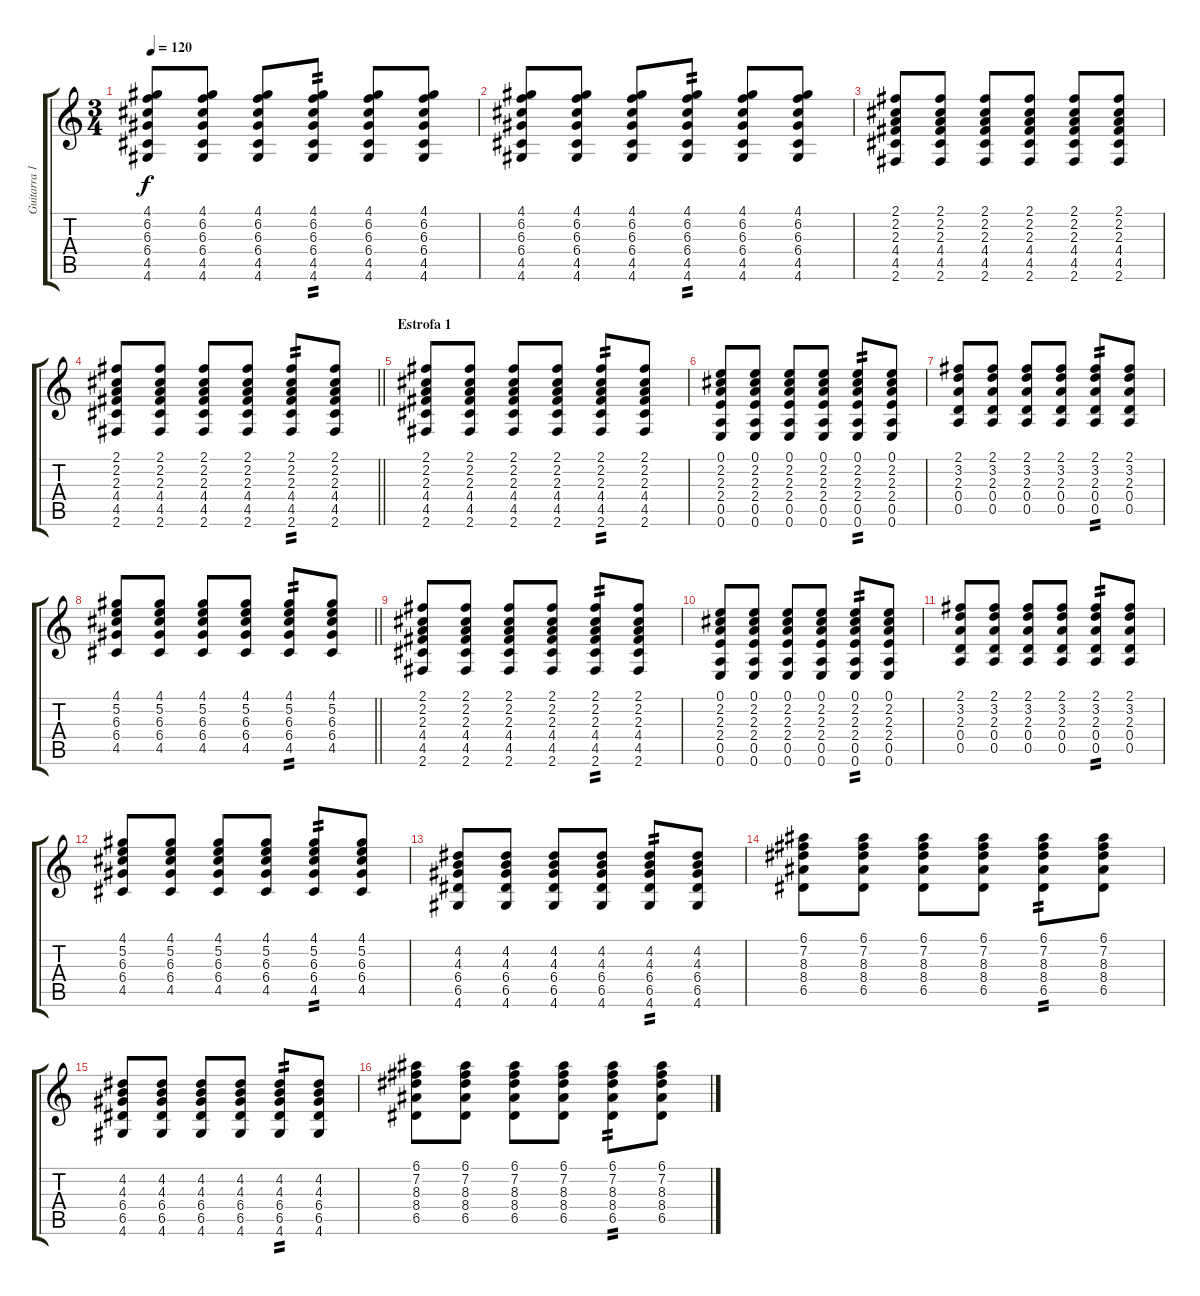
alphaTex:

\track ("Guitarra 1" "Guitarra 1") {instrument acousticguitarsteel}
\staff {score tabs}
\tuning (E4 B3 G3 D3 A2 E2) {hide}
\ts (3 4)
\tempo 120
\clef g2
\ks c
(4.1 6.2 6.3 6.4 4.5 4.6).8{dy f} (4.1 6.2 6.3 6.4 4.5 4.6).8 (4.1 6.2 6.3 6.4 4.5 4.6).8 (4.1 6.2 6.3 6.4 4.5 4.6).8{tp 2} (4.1 6.2 6.3 6.4 4.5 4.6).8 (4.1 6.2 6.3 6.4 4.5 4.6).8 |
(4.1 6.2 6.3 6.4 4.5 4.6).8 (4.1 6.2 6.3 6.4 4.5 4.6).8 (4.1 6.2 6.3 6.4 4.5 4.6).8 (4.1 6.2 6.3 6.4 4.5 4.6).8{tp 2} (4.1 6.2 6.3 6.4 4.5 4.6).8 (4.1 6.2 6.3 6.4 4.5 4.6).8 |
(2.1 2.2 2.3 4.4 4.5 2.6).8 (2.1 2.2 2.3 4.4 4.5 2.6).8 (2.1 2.2 2.3 4.4 4.5 2.6).8 (2.1 2.2 2.3 4.4 4.5 2.6).8 (2.1 2.2 2.3 4.4 4.5 2.6).8 (2.1 2.2 2.3 4.4 4.5 2.6).8 |
\barLineRight lightlight
(2.1 2.2 2.3 4.4 4.5 2.6).8 (2.1 2.2 2.3 4.4 4.5 2.6).8 (2.1 2.2 2.3 4.4 4.5 2.6).8 (2.1 2.2 2.3 4.4 4.5 2.6).8 (2.1 2.2 2.3 4.4 4.5 2.6).8{tp 2} (2.1 2.2 2.3 4.4 4.5 2.6).8 |
\section ("" "Estrofa 1")
(2.1 2.2 2.3 4.4 4.5 2.6).8 (2.1 2.2 2.3 4.4 4.5 2.6).8 (2.1 2.2 2.3 4.4 4.5 2.6).8 (2.1 2.2 2.3 4.4 4.5 2.6).8 (2.1 2.2 2.3 4.4 4.5 2.6).8{tp 2} (2.1 2.2 2.3 4.4 4.5 2.6).8 |
(0.1 2.2 2.3 2.4 0.5 0.6).8 (0.1 2.2 2.3 2.4 0.5 0.6).8 (0.1 2.2 2.3 2.4 0.5 0.6).8 (0.1 2.2 2.3 2.4 0.5 0.6).8 (0.1 2.2 2.3 2.4 0.5 0.6).8{tp 2} (0.1 2.2 2.3 2.4 0.5 0.6).8 |
(2.1 3.2 2.3 0.4 0.5).8 (2.1 3.2 2.3 0.4 0.5).8 (2.1 3.2 2.3 0.4 0.5).8 (2.1 3.2 2.3 0.4 0.5).8 (2.1 3.2 2.3 0.4 0.5).8{tp 2} (2.1 3.2 2.3 0.4 0.5).8 |
\barLineRight lightlight
(4.1 5.2 6.3 6.4 4.5).8 (4.1 5.2 6.3 6.4 4.5).8 (4.1 5.2 6.3 6.4 4.5).8 (4.1 5.2 6.3 6.4 4.5).8 (4.1 5.2 6.3 6.4 4.5).8{tp 2} (4.1 5.2 6.3 6.4 4.5).8 |
(2.1 2.2 2.3 4.4 4.5 2.6).8 (2.1 2.2 2.3 4.4 4.5 2.6).8 (2.1 2.2 2.3 4.4 4.5 2.6).8 (2.1 2.2 2.3 4.4 4.5 2.6).8 (2.1 2.2 2.3 4.4 4.5 2.6).8{tp 2} (2.1 2.2 2.3 4.4 4.5 2.6).8 |
(0.1 2.2 2.3 2.4 0.5 0.6).8 (0.1 2.2 2.3 2.4 0.5 0.6).8 (0.1 2.2 2.3 2.4 0.5 0.6).8 (0.1 2.2 2.3 2.4 0.5 0.6).8 (0.1 2.2 2.3 2.4 0.5 0.6).8{tp 2} (0.1 2.2 2.3 2.4 0.5 0.6).8 |
(2.1 3.2 2.3 0.4 0.5).8 (2.1 3.2 2.3 0.4 0.5).8 (2.1 3.2 2.3 0.4 0.5).8 (2.1 3.2 2.3 0.4 0.5).8 (2.1 3.2 2.3 0.4 0.5).8{tp 2} (2.1 3.2 2.3 0.4 0.5).8 |
(4.1 5.2 6.3 6.4 4.5).8 (4.1 5.2 6.3 6.4 4.5).8 (4.1 5.2 6.3 6.4 4.5).8 (4.1 5.2 6.3 6.4 4.5).8 (4.1 5.2 6.3 6.4 4.5).8{tp 2} (4.1 5.2 6.3 6.4 4.5).8 |
(4.2 4.3 6.4 6.5 4.6).8 (4.2 4.3 6.4 6.5 4.6).8 (4.2 4.3 6.4 6.5 4.6).8 (4.2 4.3 6.4 6.5 4.6).8 (4.2 4.3 6.4 6.5 4.6).8{tp 2} (4.2 4.3 6.4 6.5 4.6).8 |
(6.1 7.2 8.3 8.4 6.5).8 (6.1 7.2 8.3 8.4 6.5).8 (6.1 7.2 8.3 8.4 6.5).8 (6.1 7.2 8.3 8.4 6.5).8 (6.1 7.2 8.3 8.4 6.5).8{tp 2} (6.1 7.2 8.3 8.4 6.5).8 |
(4.2 4.3 6.4 6.5 4.6).8 (4.2 4.3 6.4 6.5 4.6).8 (4.2 4.3 6.4 6.5 4.6).8 (4.2 4.3 6.4 6.5 4.6).8 (4.2 4.3 6.4 6.5 4.6).8{tp 2} (4.2 4.3 6.4 6.5 4.6).8 |
(6.1 7.2 8.3 8.4 6.5).8 (6.1 7.2 8.3 8.4 6.5).8 (6.1 7.2 8.3 8.4 6.5).8 (6.1 7.2 8.3 8.4 6.5).8 (6.1 7.2 8.3 8.4 6.5).8{tp 2} (6.1 7.2 8.3 8.4 6.5).8
